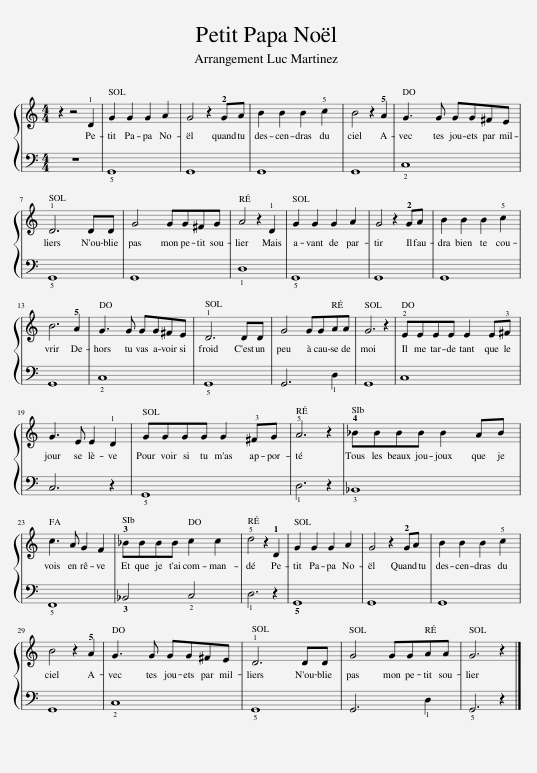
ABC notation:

X:1
%%score { 1 | 2 }
L:1/8
M:4/4
I:linebreak $
K:C
V:1 treble
V:2 bass
V:1
 z2 z4 !1!D2 | G2 G2 G2 A2 | G4 z2 !2!GA | B2 B2 B2 !5!c2 | B4 z2 !5!A2 | %5
 G3 G GG^FE |$ !1!D6 DD | G4 GG^FG | A4 z2 !1!D2 | G2 G2 G2 A2 | %10
 G4 z2 !2!GA | B2 B2 B2 !5!c2 |$ B6 !5!A2 | G3 G GG^FE | !1!D6 DD | %15
 G4 GGAA | G6 z2 | !2!EEEE E2 E!3!^F |$ G3 E E2 !1!D2 | GGGG G2 ^FG | %20
 !5!A6 z2 | !4!_BBBB B2 AB |$ c3 A G2 F2 | !3!_BBBB c2 c2 | !5!d4 z2 !1!D2 | %25
 G2 G2 G2 A2 | G4 z2 !2!GA | B2 B2 B2 !5!c2 |$ B4 z2 !5!A2 | G3 G GG^FE | %30
 !1!D6 DD | G4 GGAA | G6 z2 |] %33
V:2
 z8 | !5!G,,8 | G,,8 | G,,8 | G,,8 | %5
 !2!C,8 |$ !5!G,,8 | G,,8 | !1!D,8 | !5!G,,8 | %10
 G,,8 | G,,8 |$ G,,8 | !2!C,8 | !5!G,,8 | %15
 G,,6 !1!D,2 | G,,8 | C,8 |$ C,6 z2 | !5!G,,8 | %20
 !1!D,6 z2 | !3!_B,,8 |$ !5!F,,8 | !3!_B,,4 !2!C,4 | !1!D,6 z2 | %25
 !5!G,,8 | G,,8 | G,,8 |$ G,,8 | !2!C,8 | %30
 !5!G,,8 | G,,6 !1!D,2 | !5!G,,6 z2 |] %33
